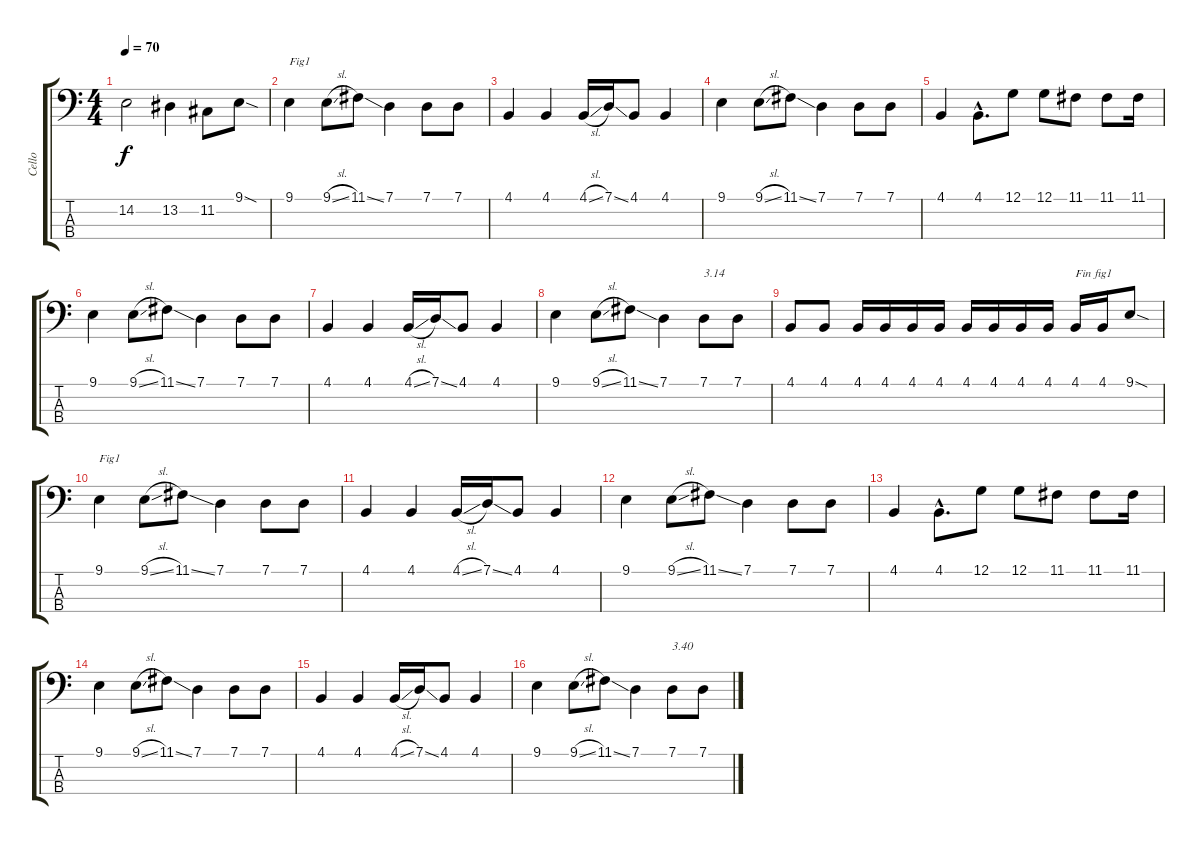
\track ("Cello" "Cello") {instrument cello}
\staff {score tabs}
\tuning (G2 D2 A1 E1) {hide}
\ts (4 4)
\tempo 70
\clef f4
\ks c
14.2.2{dy f} 13.2.4 11.2.8 9.1{sod}.8 |
9.1.4{txt "Fig1"} 9.1{sl}.8 11.1{ss}.8 7.1.4 7.1.8 7.1.8 |
4.1.4 4.1.4 4.1{sl}.16 7.1{ss}.16 4.1.8 4.1.4 |
9.1.4 9.1{sl}.8 11.1{ss}.8 7.1.4 7.1.8 7.1.8 |
4.1.4 4.1{hac}.8{d} 12.1.8 12.1.8 11.1.8 11.1.8 11.1.16 |
9.1.4 9.1{sl}.8 11.1{ss}.8 7.1.4 7.1.8 7.1.8 |
4.1.4 4.1.4 4.1{sl}.16 7.1{ss}.16 4.1.8 4.1.4 |
9.1.4 9.1{sl}.8 11.1{ss}.8 7.1.4 7.1.8{txt "3.14"} 7.1.8 |
4.1.8 4.1.8 4.1.16 4.1.16 4.1.16 4.1.16 4.1.16 4.1.16 4.1.16 4.1.16 4.1.16{txt "Fin fig1"} 4.1.16 9.1{sod}.8 |
9.1.4{txt "Fig1"} 9.1{sl}.8 11.1{ss}.8 7.1.4 7.1.8 7.1.8 |
4.1.4 4.1.4 4.1{sl}.16 7.1{ss}.16 4.1.8 4.1.4 |
9.1.4 9.1{sl}.8 11.1{ss}.8 7.1.4 7.1.8 7.1.8 |
4.1.4 4.1{hac}.8{d} 12.1.8 12.1.8 11.1.8 11.1.8 11.1.16 |
9.1.4 9.1{sl}.8 11.1{ss}.8 7.1.4 7.1.8 7.1.8 |
4.1.4 4.1.4 4.1{sl}.16 7.1{ss}.16 4.1.8 4.1.4 |
9.1.4 9.1{sl}.8 11.1{ss}.8 7.1.4 7.1.8{txt "3.40"} 7.1.8
